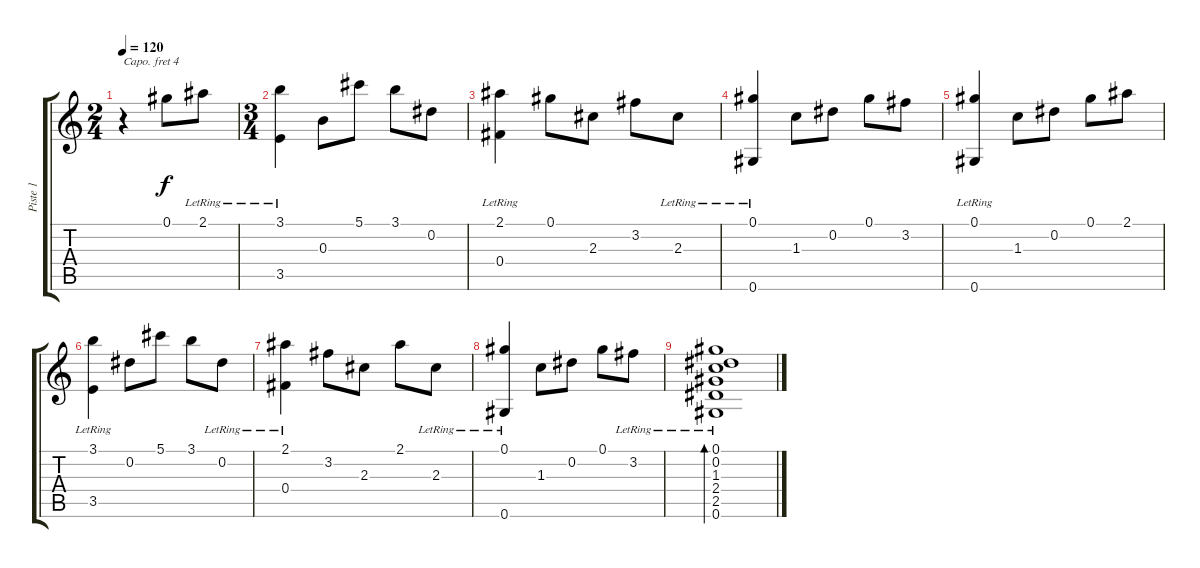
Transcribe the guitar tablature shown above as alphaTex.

\track ("Piste 1" "Piste 1") {instrument acousticguitarnylon}
\staff {score tabs}
\capo 4
\tuning (E4 B3 G3 D3 A2 E2) {hide}
\ts (2 4)
\tempo 120
\clef g2
\ks c
r.4{dy f instrument acousticguitarnylon} 0.1.8 2.1{lr}.8 |
\ts (3 4)
(3.1{lr} 3.5{lr}).4 0.3.8 5.1.8 3.1.8 0.2.8 |
(2.1{lr} 0.4{lr}).4 0.1.8 2.3.8 3.2.8 2.3{lr}.8 |
(0.1 0.6{lr}).4 1.3.8 0.2.8 0.1.8 3.2.8 |
(0.1 0.6{lr}).4 1.3.8 0.2.8 0.1.8 2.1.8 |
(3.1 3.5{lr}).4 0.2.8 5.1.8 3.1.8 0.2{lr}.8 |
(2.1 0.4{lr}).4 3.2.8 2.3.8 2.1.8 2.3{lr}.8 |
(0.1 0.6{lr}).4 1.3.8 0.2.8 0.1.8 3.2{lr}.8 |
(0.1 0.2 1.3 2.4 2.5 0.6{lr}).1{bd 240}
